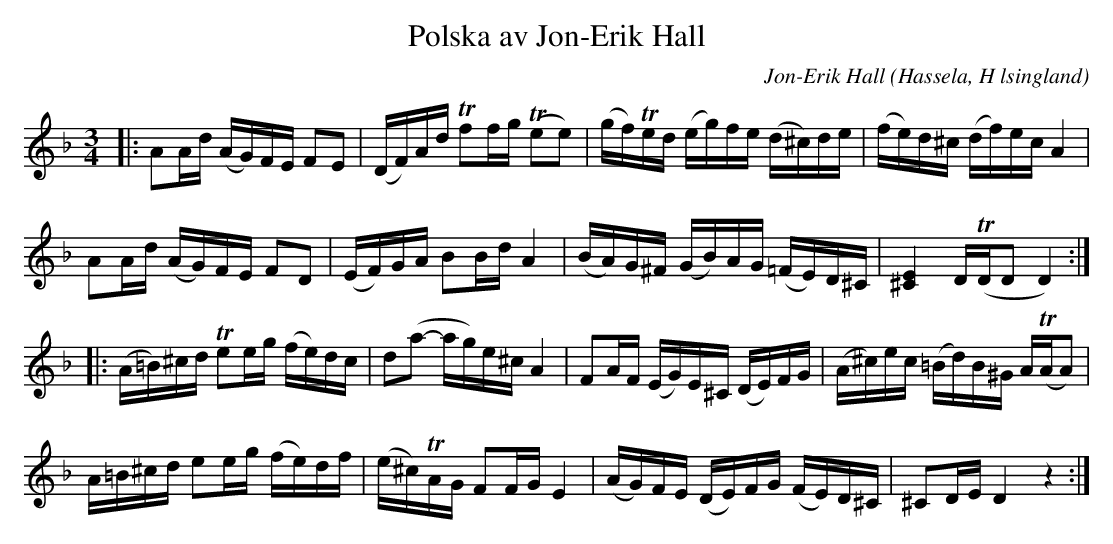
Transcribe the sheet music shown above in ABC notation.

X:1
T:Polska av Jon-Erik Hall
O:Hassela, H lsingland
C:Jon-Erik Hall
M:3/4
L:1/16
K:Dm
|:A2Ad (AG)FE F2E2|(DF)Ad Tf2fg (Te2e2)|(gf)Ted (eg)fe (d^c)de|(fe)d^c (df)ec A4|
A2Ad (AG)FE F2D2|(EF)GA B2Bd A4|(BA)G^F (GB)AG (=FE)D^C|[E^C]4 D(TDD2D4):|
|:(A=B)^cd Te2eg (fe)dc|d2(a2- ag)e^c A4|F2AF (EG)E^C (DE)FG|(A^c)ec (=Bd)B^G A(TAA2)|
A=B^cd e2eg (fe)df|(e^c)TAG F2FG E4|(AG)FE (DE)FG (FE)D^C|^C2DE D4 z4:|
